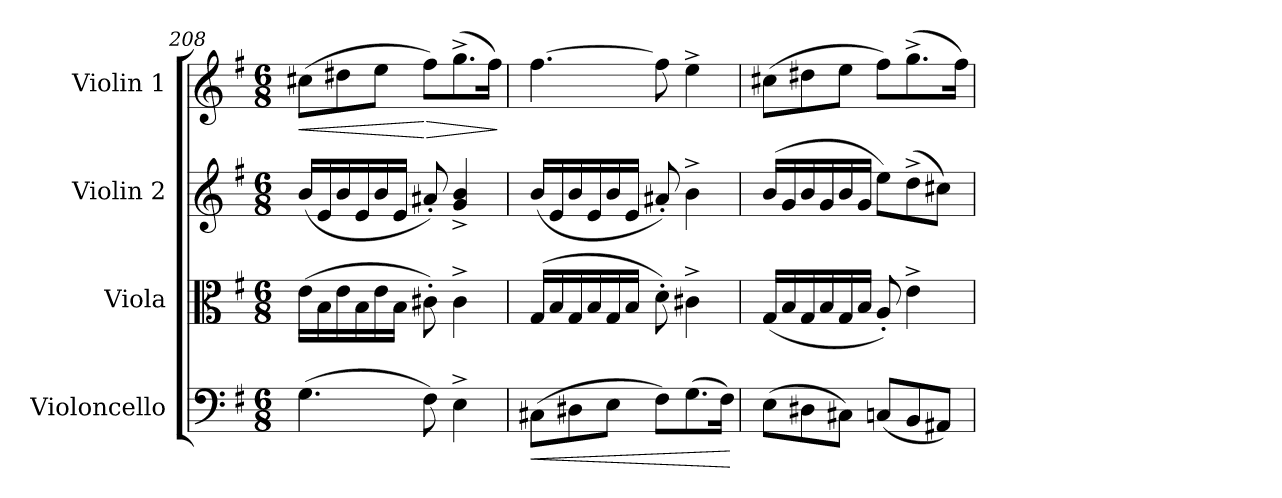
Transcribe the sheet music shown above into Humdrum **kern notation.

**kern	**dynam	**kern	**kern	**kern	**dynam
*part4	*part4	*part3	*part2	*part1	*part1
*staff4	*staff4	*staff3	*staff2	*staff1	*staff1
*I"Violoncello	*	*I"Viola	*I"Violin 2	*I"Violin 1	*
*I'Vc	*	*I'Vla	*I'Vln	*I'Vln	*
*clefF4	*	*clefC3	*clefG2	*clefG2	*
*k[f#]	*	*k[f#]	*k[f#]	*k[f#]	*
*M6/8	*	*M6/8	*M6/8	*M6/8	*
=208	=208	=208	=208	=208	=208
!	!	!	!	!	!LO:HP:b
(4.G\	.	(16e\LL	(16b/LL	(8cc#X\L	<
.	.	16B\	16e/	.	.
.	.	16e\	16b/	8dd#X\	.
.	.	16B\	16e/	.	.
.	.	16e\	16b/	8ee\J	.
.	.	16B\JJ	16e/JJ	.	.
!	!	!	!	!	!LO:HP:n=1:b
8F#\)	.	8c#X'\)	8a#X'/)	8ff#\L)	[ >
4E^\	.	4c#^\	4g/^ 4b/^	(8.gg^\	.
.	.	.	.	16ff#\Jk)	.
.	.	.	.	.	]
!!LO:LB:g=z
=209	=209	=209	=209	=209	=209
!	!LO:HP:b	!	!	!	!
(8C#X\L	<	(16G/LL	(16b/LL	[4.ff#\	.
.	.	16B/	16e/	.	.
8D#X\	.	16G/	16b/	.	.
.	.	16B/	16e/	.	.
8E\J	.	16G/	16b/	.	.
.	.	16B/JJ	16e/JJ	.	.
8F#\L)	.	8d'\)	8a#X'/)	8ff#\]	.
(8.G\	.	4c#X^\	4b^\	4ee^\	.
16F#\Jk)	.	.	.	.	.
.	[	.	.	.	.
=210	=210	=210	=210	=210	=210
(8E\L	.	(16G/LL	(16b/LL	(8cc#X\L	.
.	.	16B/	16g/	.	.
8D#X\	.	16G/	16b/	8dd#X\	.
.	.	16B/	16g/	.	.
8C#X\J)	.	16G/	16b/	8ee\J	.
.	.	16B/JJ	16g/JJ	.	.
(8Cn/L	.	8A'/)	8ee\L)	8ff#\L)	.
8BB/	.	4e^\	(8dd^\	(8.gg^\	.
8AA#X/J)	.	.	8cc#X\J)	.	.
.	.	.	.	16ff#\Jk)	.
=	=	=	=	=	=
*-	*-	*-	*-	*-	*-
